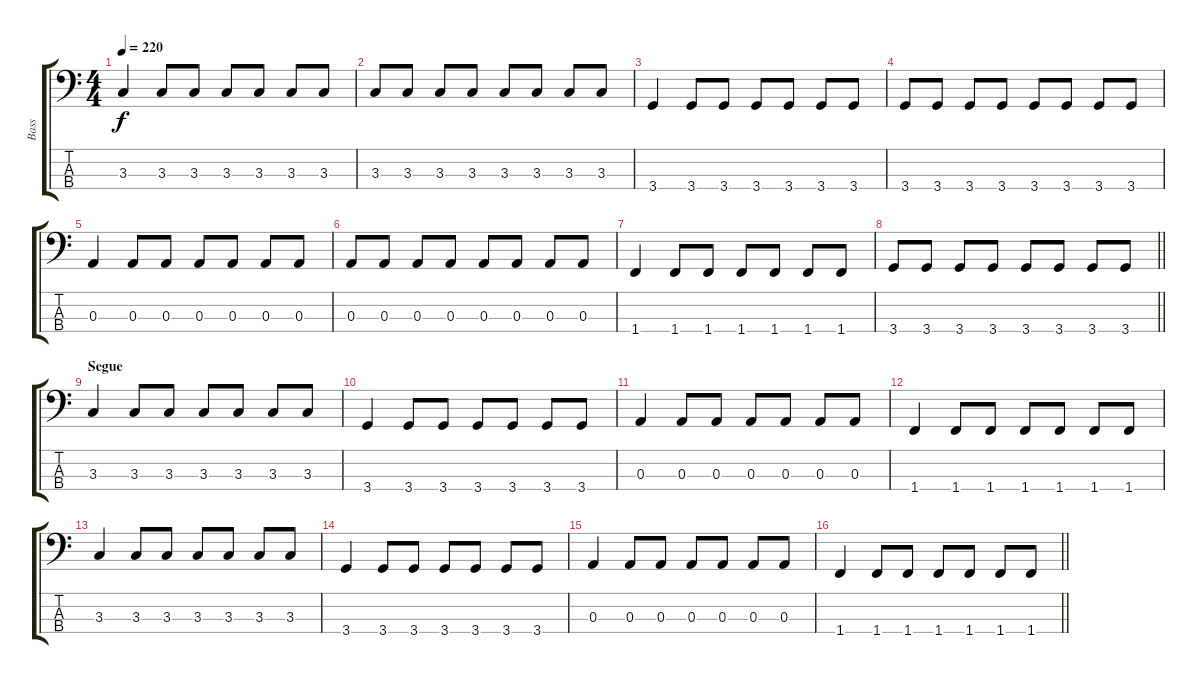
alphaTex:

\track ("Bass" "Bass") {instrument electricbasspick}
\staff {score tabs}
\tuning (G2 D2 A1 E1) {hide}
\ts (4 4)
\tempo 220
\clef f4
\ks c
3.3.4{dy f} 3.3.8 3.3.8 3.3.8 3.3.8 3.3.8 3.3.8 |
3.3.8 3.3.8 3.3.8 3.3.8 3.3.8 3.3.8 3.3.8 3.3.8 |
3.4.4 3.4.8 3.4.8 3.4.8 3.4.8 3.4.8 3.4.8 |
3.4.8 3.4.8 3.4.8 3.4.8 3.4.8 3.4.8 3.4.8 3.4.8 |
0.3.4 0.3.8 0.3.8 0.3.8 0.3.8 0.3.8 0.3.8 |
0.3.8 0.3.8 0.3.8 0.3.8 0.3.8 0.3.8 0.3.8 0.3.8 |
1.4.4 1.4.8 1.4.8 1.4.8 1.4.8 1.4.8 1.4.8 |
\barLineRight lightlight
3.4.8 3.4.8 3.4.8 3.4.8 3.4.8 3.4.8 3.4.8 3.4.8 |
\section ("" "Segue")
3.3.4 3.3.8 3.3.8 3.3.8 3.3.8 3.3.8 3.3.8 |
3.4.4 3.4.8 3.4.8 3.4.8 3.4.8 3.4.8 3.4.8 |
0.3.4 0.3.8 0.3.8 0.3.8 0.3.8 0.3.8 0.3.8 |
1.4.4 1.4.8 1.4.8 1.4.8 1.4.8 1.4.8 1.4.8 |
3.3.4 3.3.8 3.3.8 3.3.8 3.3.8 3.3.8 3.3.8 |
3.4.4 3.4.8 3.4.8 3.4.8 3.4.8 3.4.8 3.4.8 |
0.3.4 0.3.8 0.3.8 0.3.8 0.3.8 0.3.8 0.3.8 |
\barLineRight lightlight
1.4.4 1.4.8 1.4.8 1.4.8 1.4.8 1.4.8 1.4.8
